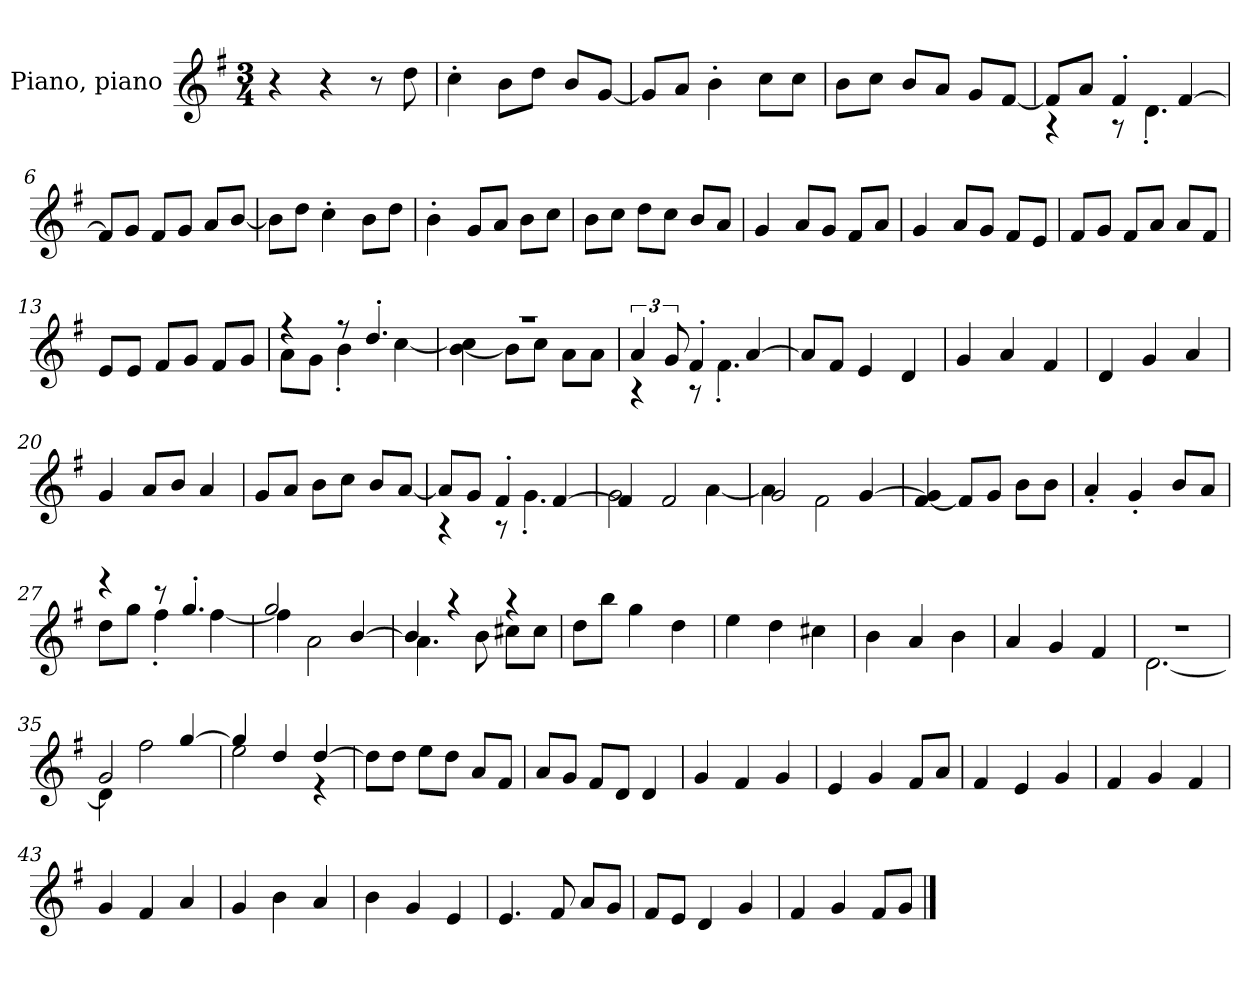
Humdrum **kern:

**kern
*part1
*staff1
*I"Piano, piano
*clefG2
*k[f#]
*M3/4
*MM73
=1
4r
4r
8r
8dd\
=2
4cc'\
8b\L
8dd\J
8b/L
[8g/J
=3
8g/L]
8a/J
4b'\
8cc\L
8cc\J
=4
8b\L
8cc\J
8b/L
8a/J
8g/L
[8f#/J
=5
*^
8f#/L]	4r
8a/J	.
4f#'/	8r
.	4.d'\
[4f#/	.
*v	*v
=6
8f#/L]
8g/J
8f#/L
8g/J
8a/L
[8b/J
=7
8b\L]
8dd\J
4cc'\
8b\L
8dd\J
!!LO:LB:g=z
=8
4b'\
8g/L
8a/J
8b\L
8cc\J
=9
8b\L
8cc\J
8dd\L
8cc\J
8b/L
8a/J
=10
4g/
8a/L
8g/J
8f#/L
8a/J
=11
4g/
8a/L
8g/J
8f#/L
8e/J
=12
8f#/L
8g/J
8f#/L
8a/J
8a/L
8f#/J
=13
8e/L
8e/J
8f#/L
8g/J
8f#/L
8g/J
=14
*^
4r	8a\L
.	8g\J
8r	4b'\
4.dd'/	.
.	[4cc\
!!LO:LB:g=z	!!
=15	=15
2.r	[4b\ 4cc\]
.	8b\L]
.	8cc\J
.	8a\L
.	8a\J
=16	=16
6a/	4r
12g/	.
4f#'/	8r
.	4.f#'\
[4a/	.
*v	*v
=17
8a/L]
8f#/J
4e/
4d/
=18
4g/
4a/
4f#/
=19
4d/
4g/
4a/
=20
4g/
8a/L
8b/J
4a/
=21
8g/L
8a/J
8b\L
8cc\J
8b/L
[8a/J
=22
*^
8a/L]	4r
8g/J	.
4f#'/	8r
.	4.g'\
[4f#/	.
!!LO:LB:g=z	!!
=23	=23
4f#/]	2g\
2f#/	.
.	[4a\
=24	=24
2g/	4a\]
.	2f#\
[4g/	.
*v	*v
=25
[4f#/ 4g/]
8f#/L]
8g/J
8b\L
8b\J
=26
4a'/
4g'/
8b/L
8a/J
=27
*^
4r	8dd\L
.	8gg\J
8r	4ff#'\
4.gg'/	.
.	[4ff#\
=28	=28
2gg/	4ff#\]
.	2a\
[4b/	.
=29	=29
4b/]	4.a\
4r	.
.	8b\
4r	8cc#X\L
.	8cc#\J
*v	*v
=30
8dd\L
8bb\J
4gg\
4dd\
!!LO:LB:g=z
=31
4ee\
4dd\
4cc#X\
=32
4b\
4a/
4b\
=33
4a/
4g/
4f#/
=34
*^
2.r	[2.d\
=35	=35
2g/	4d\]
.	2ff#\
[4gg/	.
=36	=36
4gg/]	2ee\
4dd/	.
[4dd/	4r
*v	*v
=37
8dd\L]
8dd\J
8ee\L
8dd\J
8a/L
8f#/J
=38
8a/L
8g/J
8f#/L
8d/J
4d/
=39
4g/
4f#/
4g/
=40
4e/
4g/
8f#/L
8a/J
!!LO:LB:g=z
=41
4f#/
4e/
4g/
=42
4f#/
4g/
4f#/
=43
4g/
4f#/
4a/
=44
4g/
4b\
4a/
=45
4b\
4g/
4e/
=46
4.e/
8f#/
8a/L
8g/J
=47
8f#/L
8e/J
4d/
4g/
=48
4f#/
4g/
8f#/L
8g/J
==
*-
